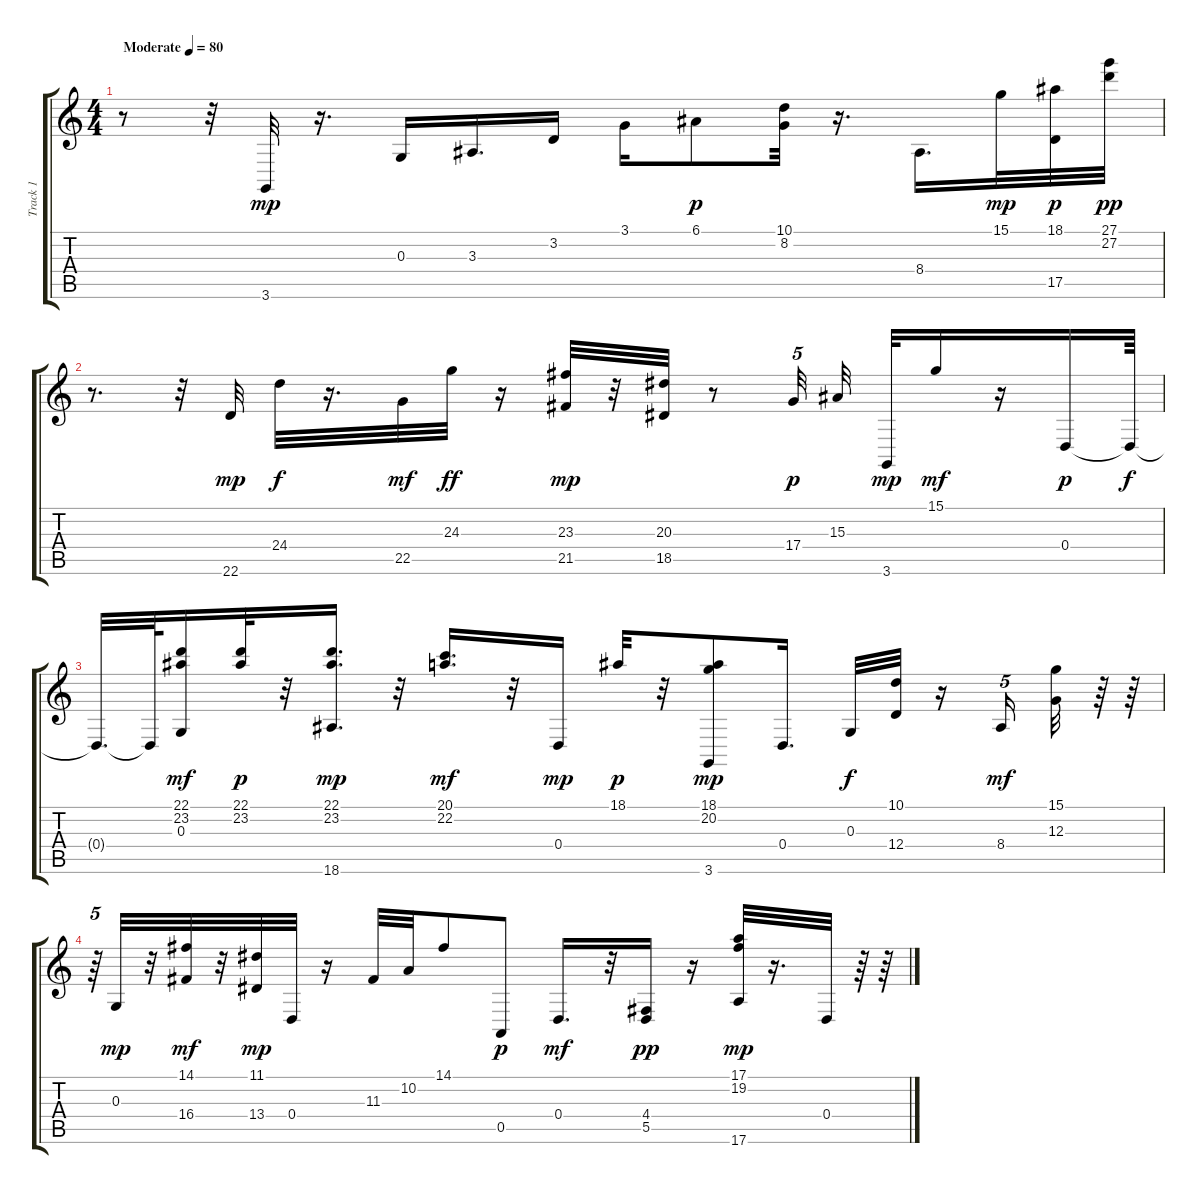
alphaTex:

\track ("Track 1" "Track 1") {instrument acousticgrandpiano}
\staff {score tabs}
\tuning (E4 B3 G3 D3 A2 E2) {hide}
\ts (4 4)
\tempo (80 "Moderate")
\clef g2
\ks c
r.8{dy mp instrument acousticgrandpiano} r.32 3.6.32 r.16{d} 0.3.16 3.3.16{d} 3.2.16 3.1.16 6.1.8{dy p} (10.1 8.2).32 r.16{d} 8.4.16{d} 15.1.32{dy mp} (18.1 17.5).32{dy p} (27.1 27.2).32{dy pp} |
r.8{d} r.32 22.6.32{dy mp} 24.4.32{dy f} r.16{d} 22.5.32{dy mf} 24.3.32{dy ff} r.16 (23.3 21.5).32{dy mp} r.32 (20.3 18.5).32 r.8 17.4.32{tu (5 4) dy p} 15.3.32 3.6.32{dy mp} 15.1.16{dy mf} r.16 0.4.16{dy p} 0.4{t}.64{dy f} |
0.4{t}.32{d} 0.4{t}.64 (22.1 23.2 0.3).16{dy mf} (22.1 23.2).32{dy p} r.32 (22.1 23.2 18.6).16{d dy mp} r.32 (20.1 22.2).16{d dy mf} r.32 0.4.16{dy mp} 18.1.32{dy p} r.32 (18.1 20.2 3.6).8{dy mp} 0.4.16{d} 0.3.32{dy f} (10.1 12.4).32 r.16 8.4.16{tu (5 4) dy mf} (15.1 12.3).32 r.64 r.64 |
r.64{tu (5 4)} 0.3.32{dy mp} r.32 (14.1 16.4).32{dy mf} r.32 (11.1 13.4).32{dy mp} 0.4.32 r.16 11.3.32 10.2.32 14.1.8 0.5.8{dy p} 0.4.16{d dy mf} r.32 (4.4 5.5).16{dy pp} r.16 (17.1 19.2 17.6).32{dy mp} r.16{d} 0.4.32 r.64 r.64
